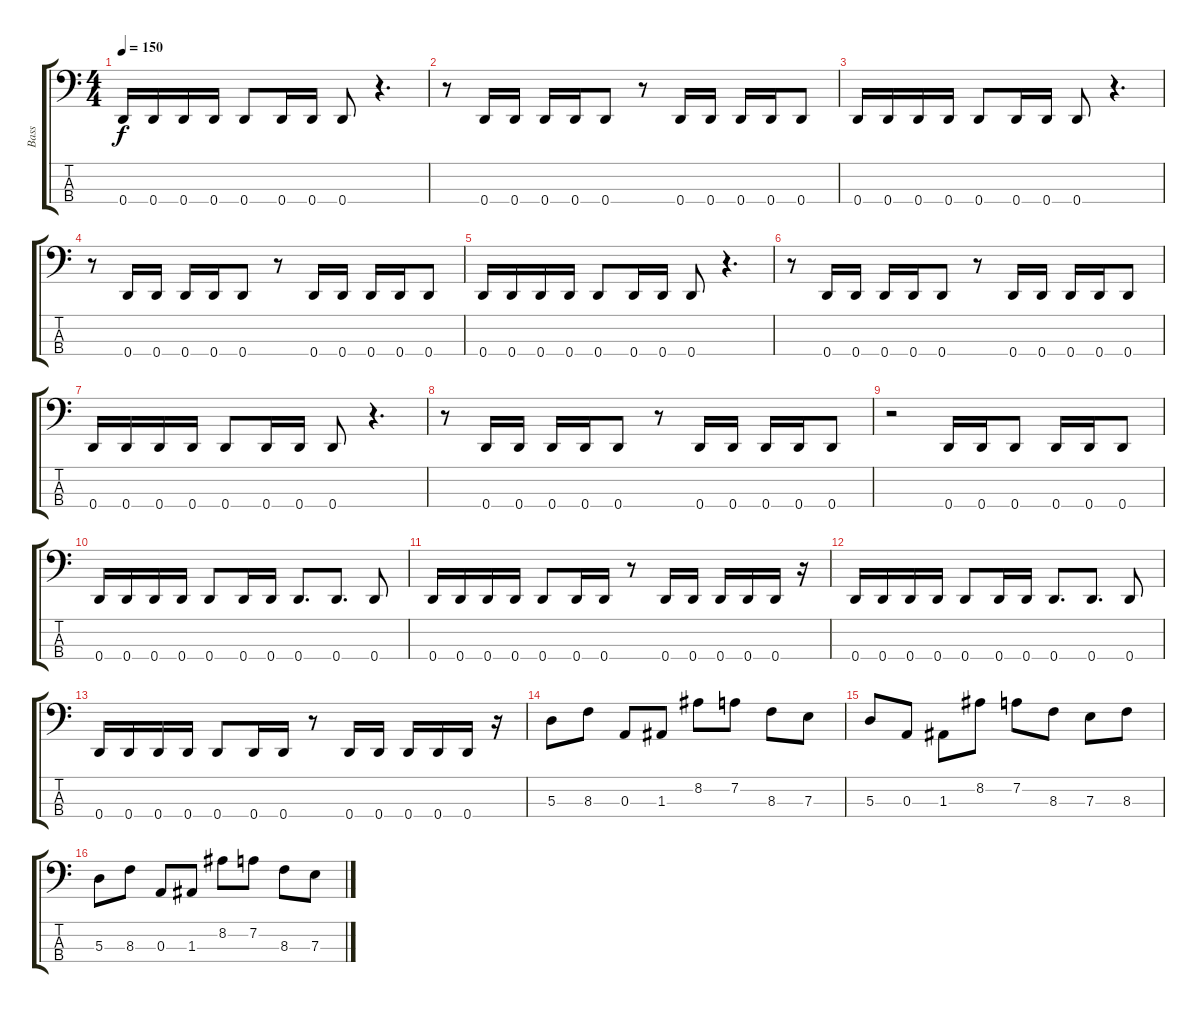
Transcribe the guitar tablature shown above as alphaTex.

\track ("Bass" "Bass") {instrument electricbasspick}
\staff {score tabs}
\tuning (G2 D2 A1 D1) {hide}
\ts (4 4)
\tempo 150
\clef f4
\ks c
0.4.16{dy f} 0.4.16 0.4.16 0.4.16 0.4.8 0.4.16 0.4.16 0.4.8 r.4{d} |
r.8 0.4.16 0.4.16 0.4.16 0.4.16 0.4.8 r.8 0.4.16 0.4.16 0.4.16 0.4.16 0.4.8 |
0.4.16 0.4.16 0.4.16 0.4.16 0.4.8 0.4.16 0.4.16 0.4.8 r.4{d} |
r.8 0.4.16 0.4.16 0.4.16 0.4.16 0.4.8 r.8 0.4.16 0.4.16 0.4.16 0.4.16 0.4.8 |
0.4.16 0.4.16 0.4.16 0.4.16 0.4.8 0.4.16 0.4.16 0.4.8 r.4{d} |
r.8 0.4.16 0.4.16 0.4.16 0.4.16 0.4.8 r.8 0.4.16 0.4.16 0.4.16 0.4.16 0.4.8 |
0.4.16 0.4.16 0.4.16 0.4.16 0.4.8 0.4.16 0.4.16 0.4.8 r.4{d} |
r.8 0.4.16 0.4.16 0.4.16 0.4.16 0.4.8 r.8 0.4.16 0.4.16 0.4.16 0.4.16 0.4.8 |
r.2 0.4.16 0.4.16 0.4.8 0.4.16 0.4.16 0.4.8 |
0.4.16 0.4.16 0.4.16 0.4.16 0.4.8 0.4.16 0.4.16 0.4.8{d} 0.4.8{d} 0.4.8 |
0.4.16 0.4.16 0.4.16 0.4.16 0.4.8 0.4.16 0.4.16 r.8 0.4.16 0.4.16 0.4.16 0.4.16 0.4.16 r.16 |
0.4.16 0.4.16 0.4.16 0.4.16 0.4.8 0.4.16 0.4.16 0.4.8{d} 0.4.8{d} 0.4.8 |
0.4.16 0.4.16 0.4.16 0.4.16 0.4.8 0.4.16 0.4.16 r.8 0.4.16 0.4.16 0.4.16 0.4.16 0.4.16 r.16 |
5.3.8 8.3.8 0.3.8 1.3.8 8.2.8 7.2.8 8.3.8 7.3.8 |
5.3.8 0.3.8 1.3.8 8.2.8 7.2.8 8.3.8 7.3.8 8.3.8 |
5.3.8 8.3.8 0.3.8 1.3.8 8.2.8 7.2.8 8.3.8 7.3.8
